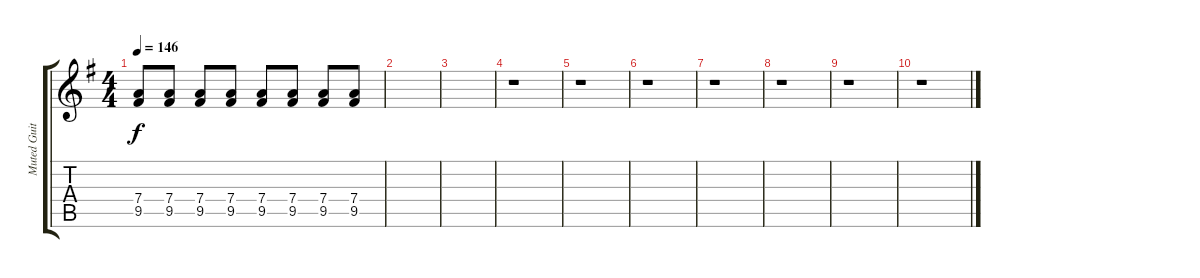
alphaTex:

\track ("Muted Guitar" "Muted Guit") {instrument electricguitarmuted}
\staff {score tabs}
\tuning (E4 B3 G3 D3 A2 E2) {hide}
\ts (4 4)
\tempo 146
\clef g2
\ks g
(7.4 9.5).8{dy f} (7.4 9.5).8 (7.4 9.5).8 (7.4 9.5).8 (7.4 9.5).8 (7.4 9.5).8 (7.4 9.5).8 (7.4 9.5).8 |
|
|
r.1 |
r.1 |
r.1 |
r.1 |
r.1 |
r.1 |
r.1
